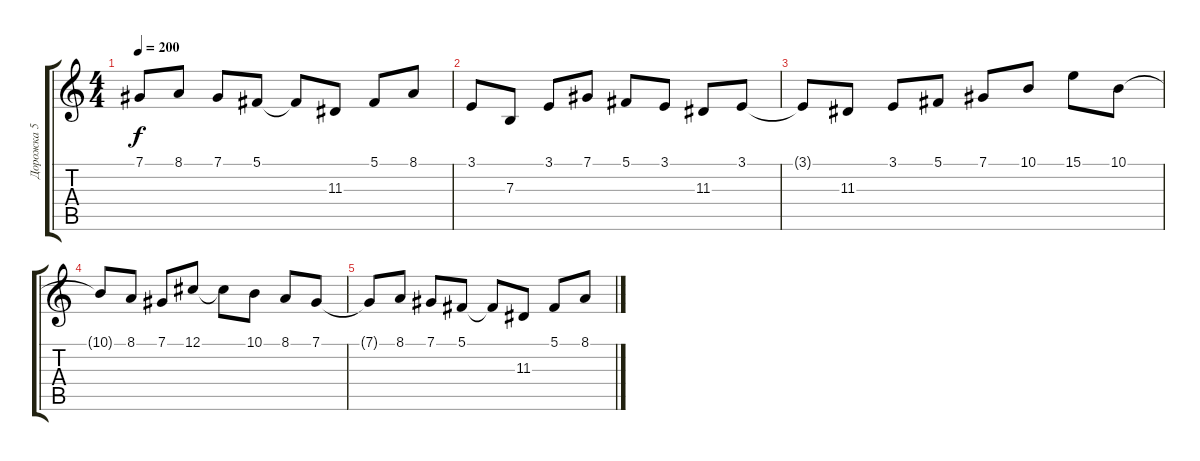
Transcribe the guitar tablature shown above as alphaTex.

\track ("Дорожка 5" "Дорожка 5") {instrument tremolostrings}
\staff {score tabs}
\tuning (Db4 Ab3 E3 B2 Gb2 Db2) {hide}
\ts (4 4)
\tempo 200
\clef g2
\ks c
7.1{t}.8{dy f} 8.1.8 7.1.8 5.1.8 5.1{t}.8 11.3.8 5.1.8 8.1.8 |
3.1.8{instrument lead1square} 7.3.8 3.1.8 7.1.8 5.1.8 3.1.8 11.3.8 3.1.8 |
3.1{t}.8 11.3.8 3.1.8 5.1.8 7.1.8 10.1.8 15.1.8 10.1.8 |
10.1{t}.8 8.1.8 7.1.8 12.1.8 12.1{t}.8 10.1.8 8.1.8 7.1.8 |
7.1{t}.8 8.1.8 7.1.8 5.1.8 5.1{t}.8 11.3.8 5.1.8 8.1.8
